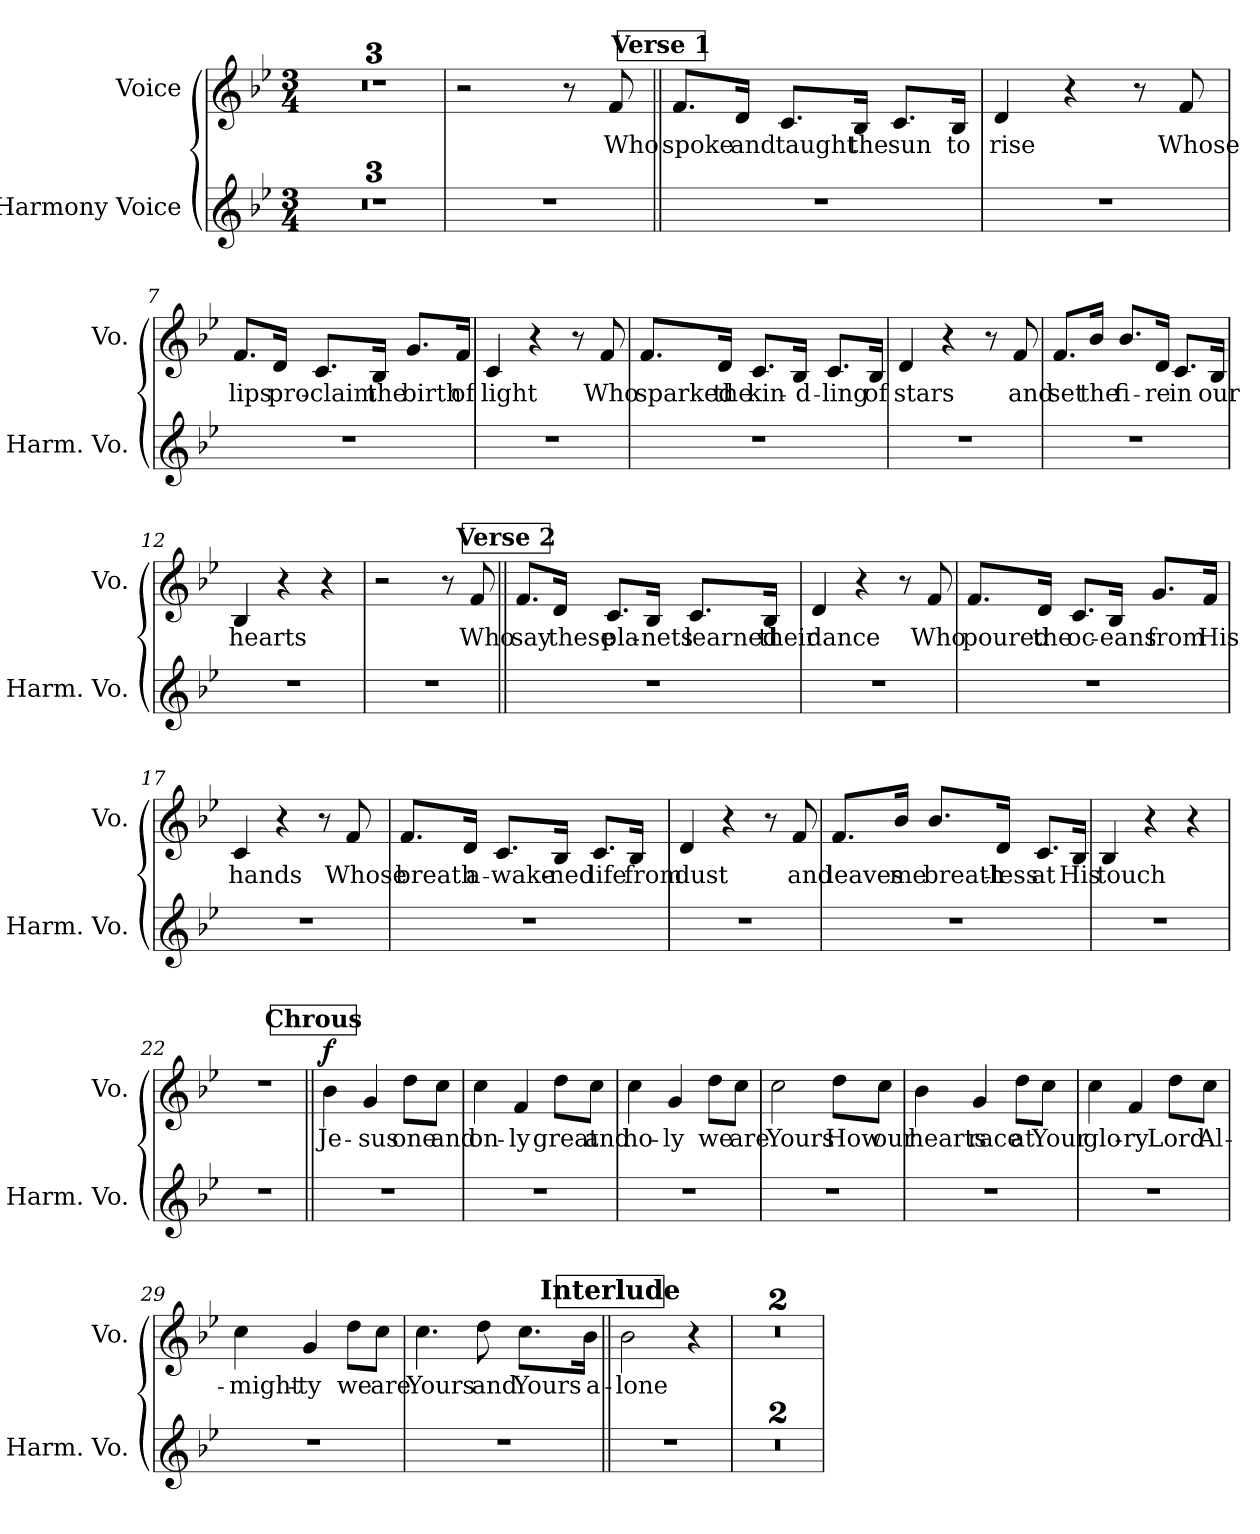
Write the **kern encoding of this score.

**kern	**dynam	**kern	**text	**dynam
*part2	*part2	*part1	*part1	*part1
*staff2	*staff2	*staff1	*staff1	*staff1
*I"Harmony Voice	*	*I"Voice	*	*
*I'Harm. Vo.	*	*I'Vo.	*	*
*clefG2	*	*clefG2	*	*
*k[b-e-]	*	*k[b-e-]	*	*
*M3/4	*	*M3/4	*	*
*MM64	*	*MM64	*	*
=1	=1	=1	=1	=1
!	!LO:DY:b	!	!	!LO:DY:b
2.r	p	2.r	.	mf
=2	=2	=2	=2	=2
2.r	.	2.r	.	.
=3	=3	=3	=3	=3
2.r	.	2.r	.	.
=4	=4	=4	=4	=4
2.r	.	2r	.	.
.	.	8r	.	.
!	!	!	!LO:LY:b	!
.	.	8f/	Who	.
!!LO:REH:place=s1:a:B:fs=14:t=Verse 1
=5||	=5||	=5||	=5||	=5||
!	!	!	!LO:LY:b	!
2.r	.	8.f/L	spoke	.
!	!	!	!LO:LY:b	!
.	.	16d/Jk	and	.
!	!	!	!LO:LY:b	!
.	.	8.c/L	taught	.
!	!	!	!LO:LY:b	!
.	.	16B-/Jk	the	.
!	!	!	!LO:LY:b	!
.	.	8.c/L	sun	.
!	!	!	!LO:LY:b	!
.	.	16B-/Jk	to	.
=6	=6	=6	=6	=6
!	!	!	!LO:LY:b	!
2.r	.	4d/	rise	.
.	.	4r	.	.
.	.	8r	.	.
!	!	!	!LO:LY:b	!
.	.	8f/	Whose	.
!!LO:LB:g=z
=7	=7	=7	=7	=7
!	!	!	!LO:LY:b	!
2.r	.	8.f/L	lips	.
!	!	!	!LO:LY:b	!
.	.	16d/Jk	pro-	.
!	!	!	!LO:LY:b	!
.	.	8.c/L	-claim	.
!	!	!	!LO:LY:b	!
.	.	16B-/Jk	the	.
!	!	!	!LO:LY:b	!
.	.	8.g/L	birth	.
!	!	!	!LO:LY:b	!
.	.	16f/Jk	of	.
=8	=8	=8	=8	=8
!	!	!	!LO:LY:b	!
2.r	.	4c/	light	.
.	.	4r	.	.
.	.	8r	.	.
!	!	!	!LO:LY:b	!
.	.	8f/	Who	.
=9	=9	=9	=9	=9
!	!	!	!LO:LY:b	!
2.r	.	8.f/L	sparked	.
!	!	!	!LO:LY:b	!
.	.	16d/Jk	the	.
!	!	!	!LO:LY:b	!
.	.	8.c/L	kin-	.
!	!	!	!LO:LY:b	!
.	.	16B-/Jk	-d-	.
!	!	!	!LO:LY:b	!
.	.	8.c/L	-ling	.
!	!	!	!LO:LY:b	!
.	.	16B-/Jk	of	.
!!LO:LB:g=z
=10	=10	=10	=10	=10
!	!	!	!LO:LY:b	!
2.r	.	4d/	stars	.
.	.	4r	.	.
.	.	8r	.	.
!	!	!	!LO:LY:b	!
.	.	8f/	and	.
=11	=11	=11	=11	=11
!	!	!	!LO:LY:b	!
2.r	.	8.f/L	set	.
!	!	!	!LO:LY:b	!
.	.	16b-/Jk	the	.
!	!	!	!LO:LY:b	!
.	.	8.b-/L	fi-	.
!	!	!	!LO:LY:b	!
.	.	16d/Jk	-re	.
!	!	!	!LO:LY:b	!
.	.	8.c/L	in	.
!	!	!	!LO:LY:b	!
.	.	16B-/Jk	our	.
=12	=12	=12	=12	=12
!	!	!	!LO:LY:b	!
2.r	.	4B-/	hearts	.
.	.	4r	.	.
.	.	4r	.	.
=13	=13	=13	=13	=13
2.r	.	2r	.	.
.	.	8r	.	.
!	!	!	!LO:LY:b	!
.	.	8f/	Who	.
!!LO:LB:g=z
!!LO:REH:place=s1:a:B:fs=14:t=Verse 2
=14||	=14||	=14||	=14||	=14||
!	!	!	!LO:LY:b	!
2.r	.	8.f/L	say	.
!	!	!	!LO:LY:b	!
.	.	16d/Jk	these	.
!	!	!	!LO:LY:b	!
.	.	8.c/L	pla-	.
!	!	!	!LO:LY:b	!
.	.	16B-/Jk	-nets	.
!	!	!	!LO:LY:b	!
.	.	8.c/L	learned	.
!	!	!	!LO:LY:b	!
.	.	16B-/Jk	their	.
=15	=15	=15	=15	=15
!	!	!	!LO:LY:b	!
2.r	.	4d/	dance	.
.	.	4r	.	.
.	.	8r	.	.
!	!	!	!LO:LY:b	!
.	.	8f/	Who	.
=16	=16	=16	=16	=16
!	!	!	!LO:LY:b	!
2.r	.	8.f/L	poured	.
!	!	!	!LO:LY:b	!
.	.	16d/Jk	the	.
!	!	!	!LO:LY:b	!
.	.	8.c/L	oc-	.
!	!	!	!LO:LY:b	!
.	.	16B-/Jk	-eans	.
!	!	!	!LO:LY:b	!
.	.	8.g/L	from	.
!	!	!	!LO:LY:b	!
.	.	16f/Jk	His	.
!!LO:LB:g=z
=17	=17	=17	=17	=17
!	!	!	!LO:LY:b	!
2.r	.	4c/	hands	.
.	.	4r	.	.
.	.	8r	.	.
!	!	!	!LO:LY:b	!
.	.	8f/	Whose	.
=18	=18	=18	=18	=18
!	!	!	!LO:LY:b	!
2.r	.	8.f/L	breath	.
!	!	!	!LO:LY:b	!
.	.	16d/Jk	a-	.
!	!	!	!LO:LY:b	!
.	.	8.c/L	-wake-	.
!	!	!	!LO:LY:b	!
.	.	16B-/Jk	-ned	.
!	!	!	!LO:LY:b	!
.	.	8.c/L	life	.
!	!	!	!LO:LY:b	!
.	.	16B-/Jk	from	.
=19	=19	=19	=19	=19
!	!	!	!LO:LY:b	!
2.r	.	4d/	dust	.
.	.	4r	.	.
.	.	8r	.	.
!	!	!	!LO:LY:b	!
.	.	8f/	and	.
!!LO:PB:g=z
=20	=20	=20	=20	=20
!	!	!	!LO:LY:b	!
2.r	.	8.f/L	leaves	.
!	!	!	!LO:LY:b	!
.	.	16b-/Jk	me	.
!	!	!	!LO:LY:b	!
.	.	8.b-/L	breath-	.
!	!	!	!LO:LY:b	!
.	.	16d/Jk	-less	.
!	!	!	!LO:LY:b	!
.	.	8.c/L	at	.
!	!	!	!LO:LY:b	!
.	.	16B-/Jk	His	.
=21	=21	=21	=21	=21
!	!	!	!LO:LY:b	!
2.r	.	4B-/	touch	.
.	.	4r	.	.
.	.	4r	.	.
=22	=22	=22	=22	=22
2.r	.	2.r	.	.
!!LO:REH:place=s1:a:B:fs=14:t=Chrous
=23||	=23||	=23||	=23||	=23||
!	!	!	!LO:LY:b	!LO:DY:b
2.r	.	4b-\	Je-	f
!	!	!	!LO:LY:b	!
.	.	4g/	-sus	.
!	!	!	!LO:LY:b	!
.	.	8dd\L	one	.
!	!	!	!LO:LY:b	!
.	.	8cc\J	and	.
!!LO:LB:g=z
=24	=24	=24	=24	=24
!	!	!	!LO:LY:b	!
2.r	.	4cc\	on-	.
!	!	!	!LO:LY:b	!
.	.	4f/	-ly	.
!	!	!	!LO:LY:b	!
.	.	8dd\L	great	.
!	!	!	!LO:LY:b	!
.	.	8cc\J	and	.
=25	=25	=25	=25	=25
!	!	!	!LO:LY:b	!
2.r	.	4cc\	ho-	.
!	!	!	!LO:LY:b	!
.	.	4g/	-ly	.
!	!	!	!LO:LY:b	!
.	.	8dd\L	we	.
!	!	!	!LO:LY:b	!
.	.	8cc\J	are	.
=26	=26	=26	=26	=26
!	!	!	!LO:LY:b	!
2.r	.	2cc\	Yours	.
!	!	!	!LO:LY:b	!
.	.	8dd\L	How	.
!	!	!	!LO:LY:b	!
.	.	8cc\J	our	.
=27	=27	=27	=27	=27
!	!	!	!LO:LY:b	!
2.r	.	4b-\	hearts	.
!	!	!	!LO:LY:b	!
.	.	4g/	race	.
!	!	!	!LO:LY:b	!
.	.	8dd\L	at	.
!	!	!	!LO:LY:b	!
.	.	8cc\J	Your	.
!!LO:LB:g=z
=28	=28	=28	=28	=28
!	!	!	!LO:LY:b	!
2.r	.	4cc\	glo-	.
!	!	!	!LO:LY:b	!
.	.	4f/	-ry	.
!	!	!	!LO:LY:b	!
.	.	8dd\L	Lord	.
!	!	!	!LO:LY:b	!
.	.	8cc\J	Al-	.
=29	=29	=29	=29	=29
!	!	!	!LO:LY:b	!
2.r	.	4cc\	-might-	.
!	!	!	!LO:LY:b	!
.	.	4g/	-ty	.
!	!	!	!LO:LY:b	!
.	.	8dd\L	we	.
!	!	!	!LO:LY:b	!
.	.	8cc\J	are	.
=30	=30	=30	=30	=30
!	!	!	!LO:LY:b	!
2.r	.	4.cc\	Yours	.
!	!	!	!LO:LY:b	!
.	.	8dd\	and	.
!	!	!	!LO:LY:b	!
.	.	8.cc\L	Yours	.
!	!	!	!LO:LY:b	!
.	.	16b-\Jk	a-	.
!!LO:REH:place=s1:a:B:t=Interlude
=31||	=31||	=31||	=31||	=31||
!	!	!	!LO:LY:b	!
2.r	.	2b-\	-lone	.
.	.	4r	.	.
=32	=32	=32	=32	=32
2.r	.	2.r	.	.
=33	=33	=33	=33	=33
2.r	.	2.r	.	.
=	=	=	=	=
*-	*-	*-	*-	*-
